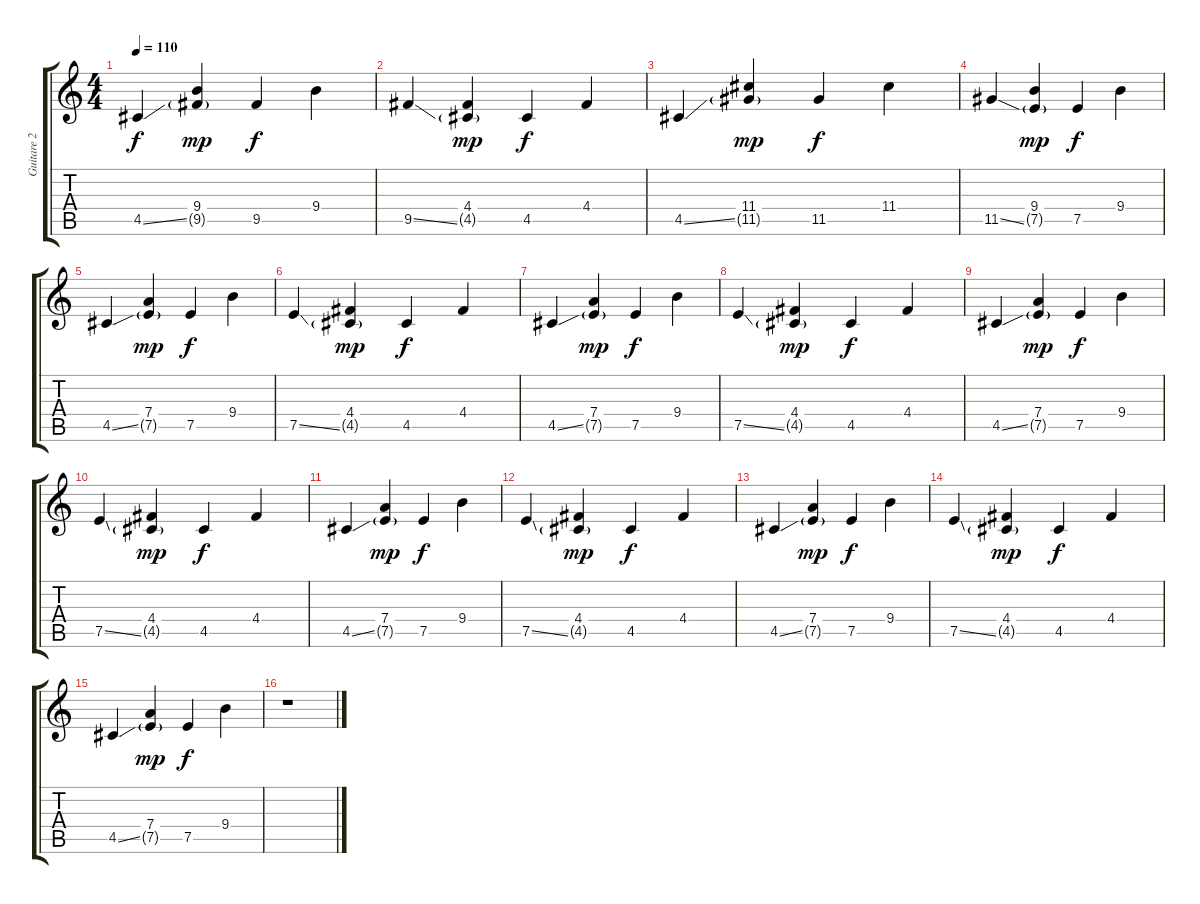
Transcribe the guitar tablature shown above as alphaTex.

\track ("Guitare 2" "Guitare 2") {instrument electricguitarjazz}
\staff {score tabs}
\tuning (E4 B3 G3 D3 A2 E2) {hide}
\ts (4 4)
\tempo 110
\clef g2
\ks c
4.5{ss}.4{dy f} (9.4 9.5{g}).4{dy mp} 9.5.4{dy f} 9.4.4 |
9.5{ss}.4 (4.4 4.5{g}).4{dy mp} 4.5.4{dy f} 4.4.4 |
4.5{ss}.4 (11.4 11.5{g}).4{dy mp} 11.5.4{dy f} 11.4.4 |
11.5{ss}.4 (9.4 7.5{g}).4{dy mp} 7.5.4{dy f} 9.4.4 |
4.5{ss}.4 (7.4 7.5{g}).4{dy mp} 7.5.4{dy f} 9.4.4 |
7.5{ss}.4 (4.4 4.5{g}).4{dy mp} 4.5.4{dy f} 4.4.4 |
4.5{ss}.4 (7.4 7.5{g}).4{dy mp} 7.5.4{dy f} 9.4.4 |
7.5{ss}.4 (4.4 4.5{g}).4{dy mp} 4.5.4{dy f} 4.4.4 |
4.5{ss}.4 (7.4 7.5{g}).4{dy mp} 7.5.4{dy f} 9.4.4 |
7.5{ss}.4 (4.4 4.5{g}).4{dy mp} 4.5.4{dy f} 4.4.4 |
4.5{ss}.4 (7.4 7.5{g}).4{dy mp} 7.5.4{dy f} 9.4.4 |
7.5{ss}.4 (4.4 4.5{g}).4{dy mp} 4.5.4{dy f} 4.4.4 |
4.5{ss}.4 (7.4 7.5{g}).4{dy mp} 7.5.4{dy f} 9.4.4 |
7.5{ss}.4 (4.4 4.5{g}).4{dy mp} 4.5.4{dy f} 4.4.4 |
4.5{ss}.4 (7.4 7.5{g}).4{dy mp} 7.5.4{dy f} 9.4.4 |
r.1
